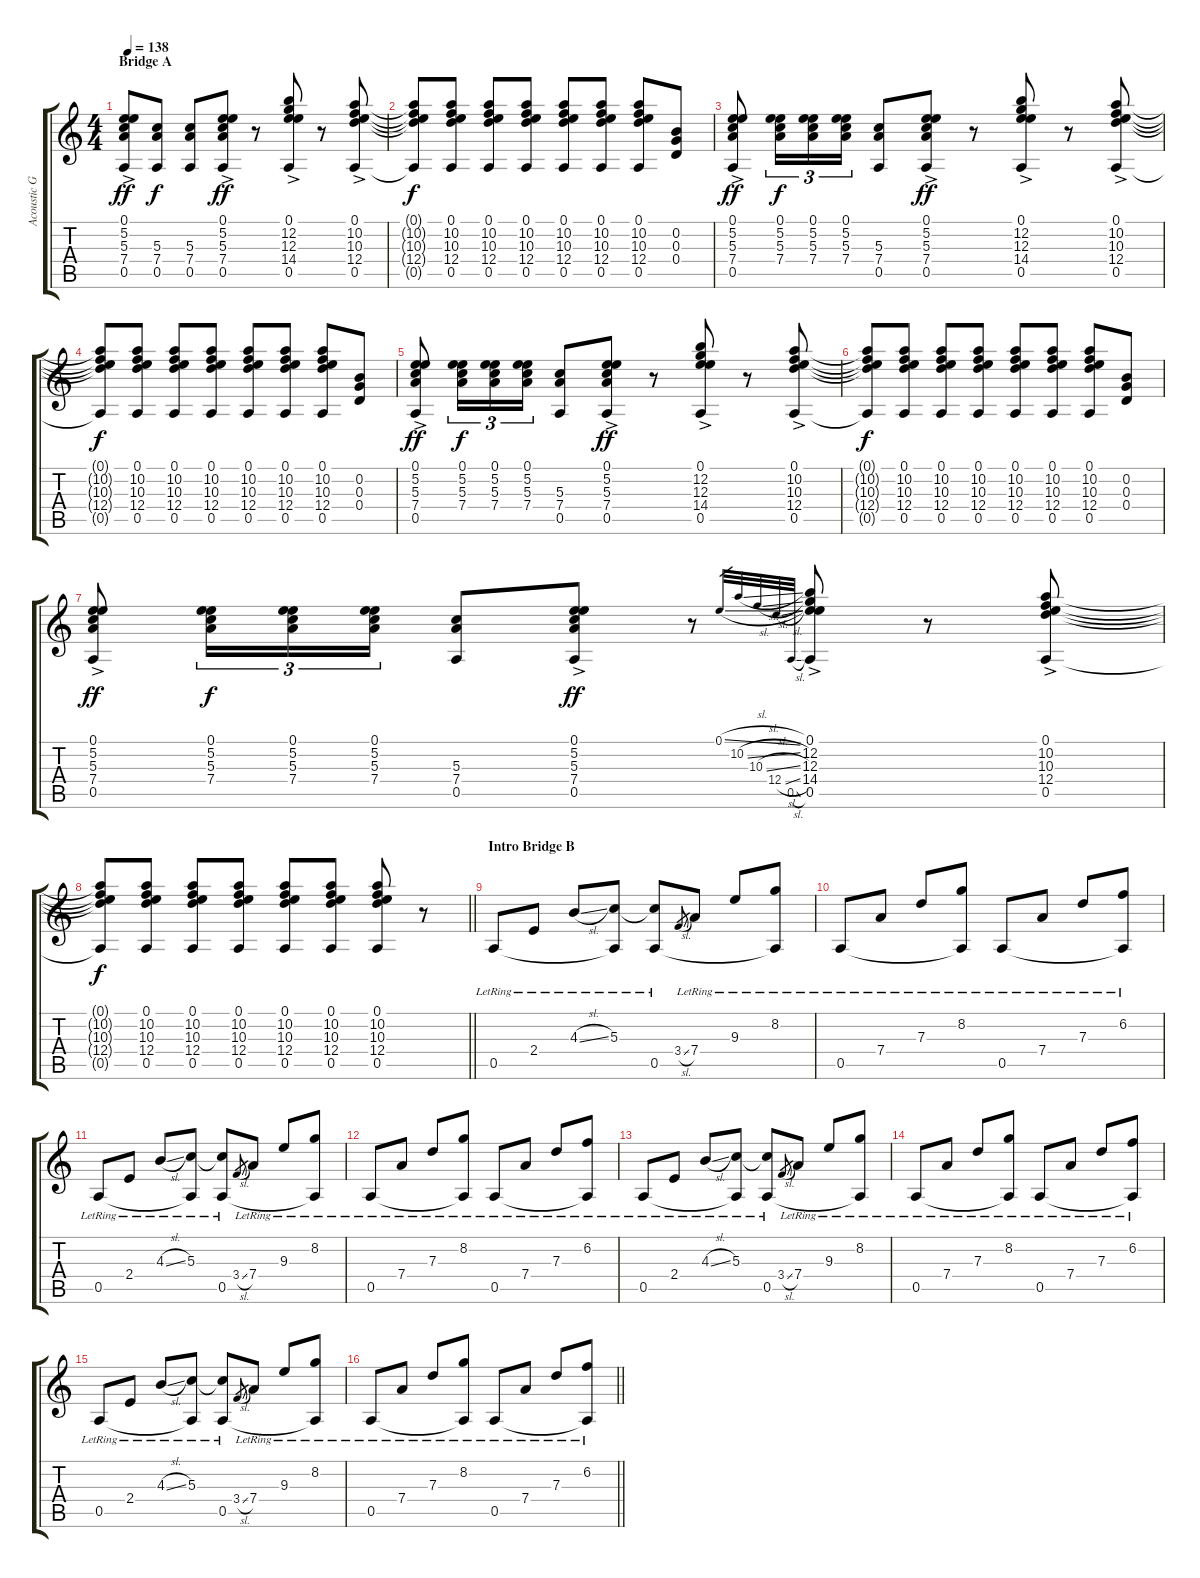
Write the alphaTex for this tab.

\track ("Acoustic Guitar 2" "Acoustic G") {instrument acousticguitarsteel}
\staff {score tabs}
\tuning (E4 B3 G3 D3 A2 E2) {hide}
\ts (4 4)
\section ("" "Bridge A")
\tempo 138
\clef g2
\ks c
(0.1{ac} 5.2{ac} 5.3{ac} 7.4{ac} 0.5{ac}).8{dy ff} (5.3 7.4 0.5).8{dy f} (5.3 7.4 0.5).8 (0.1{ac} 5.2{ac} 5.3{ac} 7.4{ac} 0.5{ac}).8{dy ff} r.8 (0.1{ac} 12.2{ac} 12.3{ac} 14.4{ac} 0.5{ac}).8 r.8 (0.1{ac} 10.2{ac} 10.3{ac} 12.4{ac} 0.5{ac}).8 |
(0.1{t} 10.2{t} 10.3{t} 12.4{t} 0.5{t}).8{dy f} (0.1 10.2 10.3 12.4 0.5).8{volume 16} (0.1 10.2 10.3 12.4 0.5).8 (0.1 10.2 10.3 12.4 0.5).8 (0.1 10.2 10.3 12.4 0.5).8 (0.1 10.2 10.3 12.4 0.5).8 (0.1 10.2 10.3 12.4 0.5).8 (0.2 0.3 0.4).8 |
(0.1{ac} 5.2{ac} 5.3{ac} 7.4{ac} 0.5{ac}).8{dy ff volume 13} (0.1 5.2 5.3 7.4).16{tu (3 2) dy f} (0.1 5.2 5.3 7.4).16{tu (3 2)} (0.1 5.2 5.3 7.4).16{tu (3 2)} (5.3 7.4 0.5).8 (0.1{ac} 5.2{ac} 5.3{ac} 7.4{ac} 0.5{ac}).8{dy ff} r.8 (0.1{ac} 12.2{ac} 12.3{ac} 14.4{ac} 0.5{ac}).8 r.8 (0.1{ac} 10.2{ac} 10.3{ac} 12.4{ac} 0.5{ac}).8 |
(0.1{t} 10.2{t} 10.3{t} 12.4{t} 0.5{t}).8{dy f} (0.1 10.2 10.3 12.4 0.5).8{volume 16} (0.1 10.2 10.3 12.4 0.5).8 (0.1 10.2 10.3 12.4 0.5).8 (0.1 10.2 10.3 12.4 0.5).8 (0.1 10.2 10.3 12.4 0.5).8 (0.1 10.2 10.3 12.4 0.5).8 (0.2 0.3 0.4).8 |
(0.1{ac} 5.2{ac} 5.3{ac} 7.4{ac} 0.5{ac}).8{dy ff volume 13} (0.1 5.2 5.3 7.4).16{tu (3 2) dy f} (0.1 5.2 5.3 7.4).16{tu (3 2)} (0.1 5.2 5.3 7.4).16{tu (3 2)} (5.3 7.4 0.5).8 (0.1{ac} 5.2{ac} 5.3{ac} 7.4{ac} 0.5{ac}).8{dy ff} r.8 (0.1{ac} 12.2{ac} 12.3{ac} 14.4{ac} 0.5{ac}).8 r.8 (0.1{ac} 10.2{ac} 10.3{ac} 12.4{ac} 0.5{ac}).8 |
(0.1{t} 10.2{t} 10.3{t} 12.4{t} 0.5{t}).8{dy f} (0.1 10.2 10.3 12.4 0.5).8{volume 16} (0.1 10.2 10.3 12.4 0.5).8 (0.1 10.2 10.3 12.4 0.5).8 (0.1 10.2 10.3 12.4 0.5).8 (0.1 10.2 10.3 12.4 0.5).8 (0.1 10.2 10.3 12.4 0.5).8 (0.2 0.3 0.4).8 |
(0.1{ac} 5.2{ac} 5.3{ac} 7.4{ac} 0.5{ac}).8{dy ff volume 13} (0.1 5.2 5.3 7.4).16{tu (3 2) dy f} (0.1 5.2 5.3 7.4).16{tu (3 2)} (0.1 5.2 5.3 7.4).16{tu (3 2)} (5.3 7.4 0.5).8 (0.1{ac} 5.2{ac} 5.3{ac} 7.4{ac} 0.5{ac}).8{dy ff} r.8 0.1{sl}.32{gr} 10.2{sl}.32{gr} 10.3{sl}.32{gr} 12.4{sl}.32{gr} 0.5{sl}.32{gr} (0.1{ac} 12.2{ac} 12.3{ac} 14.4{ac} 0.5{ac}).8 r.8 (0.1{ac} 10.2{ac} 10.3{ac} 12.4{ac} 0.5{ac}).8 |
\barLineRight lightlight
(0.1{t} 10.2{t} 10.3{t} 12.4{t} 0.5{t}).8{dy f} (0.1 10.2 10.3 12.4 0.5).8{volume 16} (0.1 10.2 10.3 12.4 0.5).8 (0.1 10.2 10.3 12.4 0.5).8 (0.1 10.2 10.3 12.4 0.5).8 (0.1 10.2 10.3 12.4 0.5).8 (0.1 10.2 10.3 12.4 0.5).8 r.8 |
\section ("" "Intro Bridge B")
0.5{lr}.8 2.4{lr}.8 4.3{sl lr}.8 (5.3{lr} 0.5{t}).8 (5.3{t} 0.5{lr}).8 3.4{sl}.8{gr} 7.4{lr}.8 9.3{lr}.8 (8.2{lr} 0.5{t}).8 |
0.5{lr}.8 7.4{lr}.8 7.3{lr}.8 (8.2{lr} 0.5{t}).8 0.5{lr}.8 7.4{lr}.8 7.3{lr}.8 (6.2{lr} 0.5{t}).8 |
0.5{lr}.8 2.4{lr}.8 4.3{sl lr}.8 (5.3{lr} 0.5{t}).8 (5.3{t} 0.5{lr}).8 3.4{sl}.8{gr} 7.4{lr}.8 9.3{lr}.8 (8.2{lr} 0.5{t}).8 |
0.5{lr}.8 7.4{lr}.8 7.3{lr}.8 (8.2{lr} 0.5{t}).8 0.5{lr}.8 7.4{lr}.8 7.3{lr}.8 (6.2{lr} 0.5{t}).8 |
0.5{lr}.8 2.4{lr}.8 4.3{sl lr}.8 (5.3{lr} 0.5{t}).8 (5.3{t} 0.5{lr}).8 3.4{sl}.8{gr} 7.4{lr}.8 9.3{lr}.8 (8.2{lr} 0.5{t}).8 |
0.5{lr}.8 7.4{lr}.8 7.3{lr}.8 (8.2{lr} 0.5{t}).8 0.5{lr}.8 7.4{lr}.8 7.3{lr}.8 (6.2{lr} 0.5{t}).8 |
0.5{lr}.8 2.4{lr}.8 4.3{sl lr}.8 (5.3{lr} 0.5{t}).8 (5.3{t} 0.5{lr}).8 3.4{sl}.8{gr} 7.4{lr}.8 9.3{lr}.8 (8.2{lr} 0.5{t}).8 |
\barLineRight lightlight
0.5{lr}.8 7.4{lr}.8 7.3{lr}.8 (8.2{lr} 0.5{t}).8 0.5{lr}.8 7.4{lr}.8 7.3{lr}.8 (6.2{lr} 0.5{t}).8
